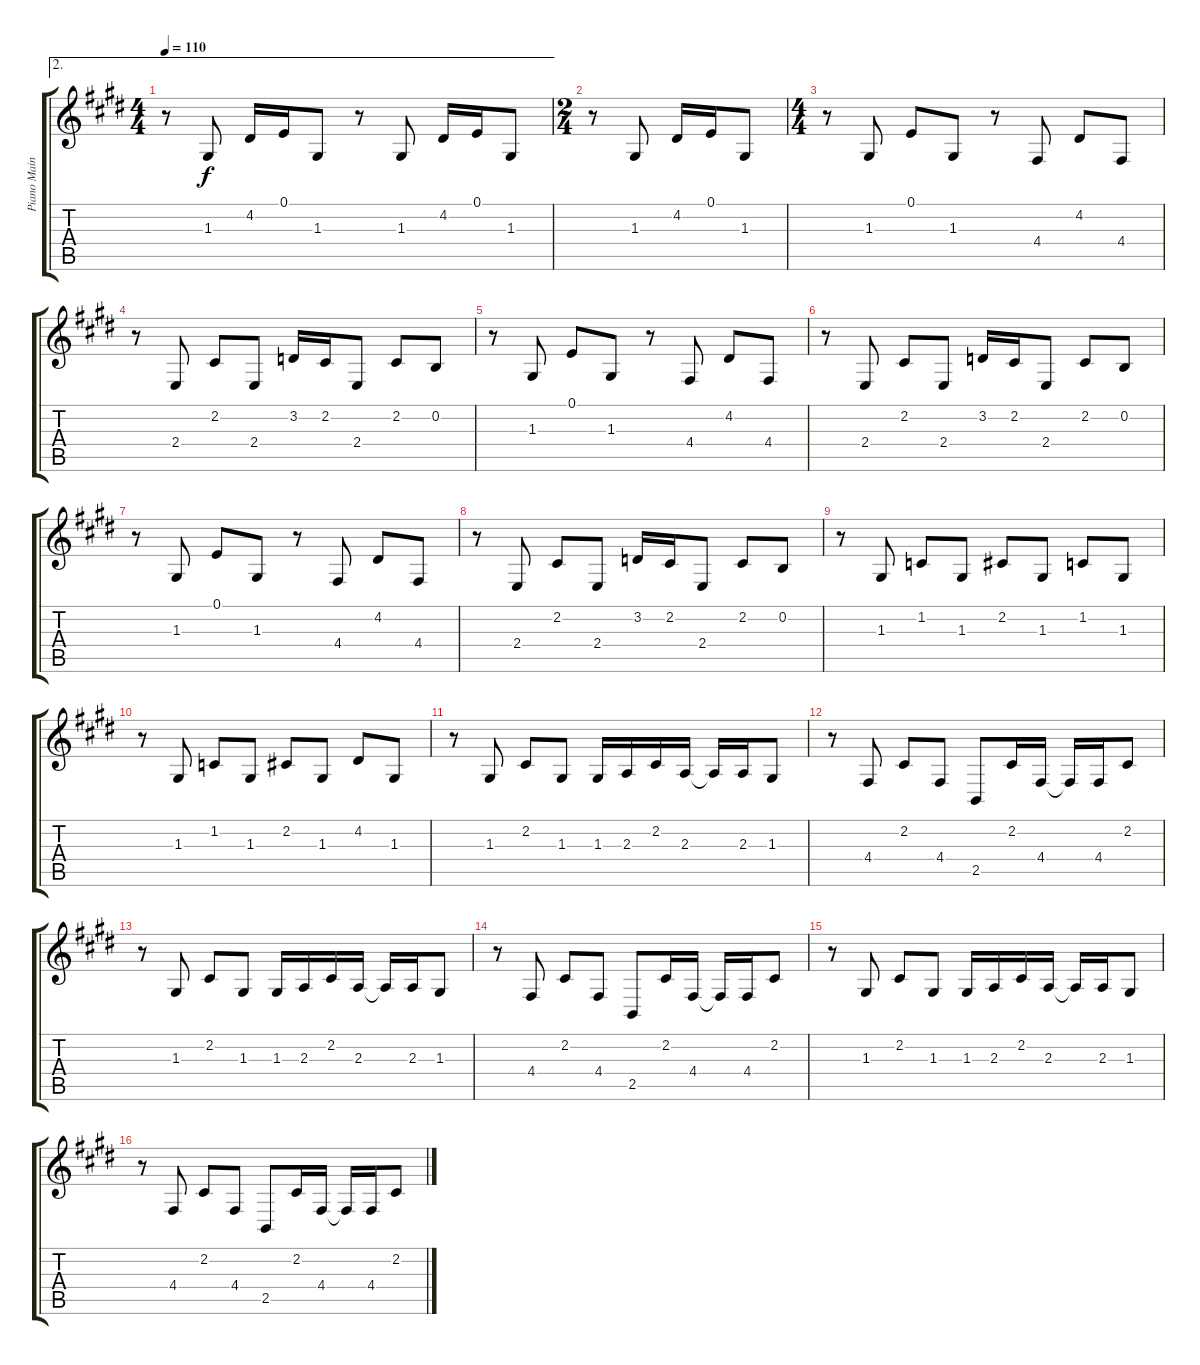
\track ("Piano Main Droite" "Piano Main") {instrument acousticgrandpiano}
\staff {score tabs}
\tuning (E4 B3 G3 D3 A2 E2) {hide}
\ae 2
\ts (4 4)
\tempo 110
\clef g2
\ks e
r.8{dy f} 1.3.8 4.2.16 0.1.16 1.3.8 r.8 1.3.8 4.2.16 0.1.16 1.3.8 |
\ts (2 4)
r.8 1.3.8 4.2.16 0.1.16 1.3.8 |
\ts (4 4)
r.8 1.3.8 0.1.8 1.3.8 r.8 4.4.8 4.2.8 4.4.8 |
r.8 2.4.8 2.2.8 2.4.8 3.2.16 2.2.16 2.4.8 2.2.8 0.2.8 |
r.8 1.3.8 0.1.8 1.3.8 r.8 4.4.8 4.2.8 4.4.8 |
r.8 2.4.8 2.2.8 2.4.8 3.2.16 2.2.16 2.4.8 2.2.8 0.2.8 |
r.8 1.3.8 0.1.8 1.3.8 r.8 4.4.8 4.2.8 4.4.8 |
r.8 2.4.8 2.2.8 2.4.8 3.2.16 2.2.16 2.4.8 2.2.8 0.2.8 |
r.8 1.3.8 1.2.8 1.3.8 2.2.8 1.3.8 1.2.8 1.3.8 |
r.8 1.3.8 1.2.8 1.3.8 2.2.8 1.3.8 4.2.8 1.3.8 |
r.8 1.3.8 2.2.8 1.3.8 1.3.16 2.3.16 2.2.16 2.3.16 2.3{t}.16 2.3.16 1.3.8 |
r.8 4.4.8 2.2.8 4.4.8 2.5.8 2.2.16 4.4.16 4.4{t}.16 4.4.16 2.2.8 |
r.8 1.3.8 2.2.8 1.3.8 1.3.16 2.3.16 2.2.16 2.3.16 2.3{t}.16 2.3.16 1.3.8 |
r.8 4.4.8 2.2.8 4.4.8 2.5.8 2.2.16 4.4.16 4.4{t}.16 4.4.16 2.2.8 |
r.8 1.3.8 2.2.8 1.3.8 1.3.16 2.3.16 2.2.16 2.3.16 2.3{t}.16 2.3.16 1.3.8 |
r.8 4.4.8 2.2.8 4.4.8 2.5.8 2.2.16 4.4.16 4.4{t}.16 4.4.16 2.2.8
